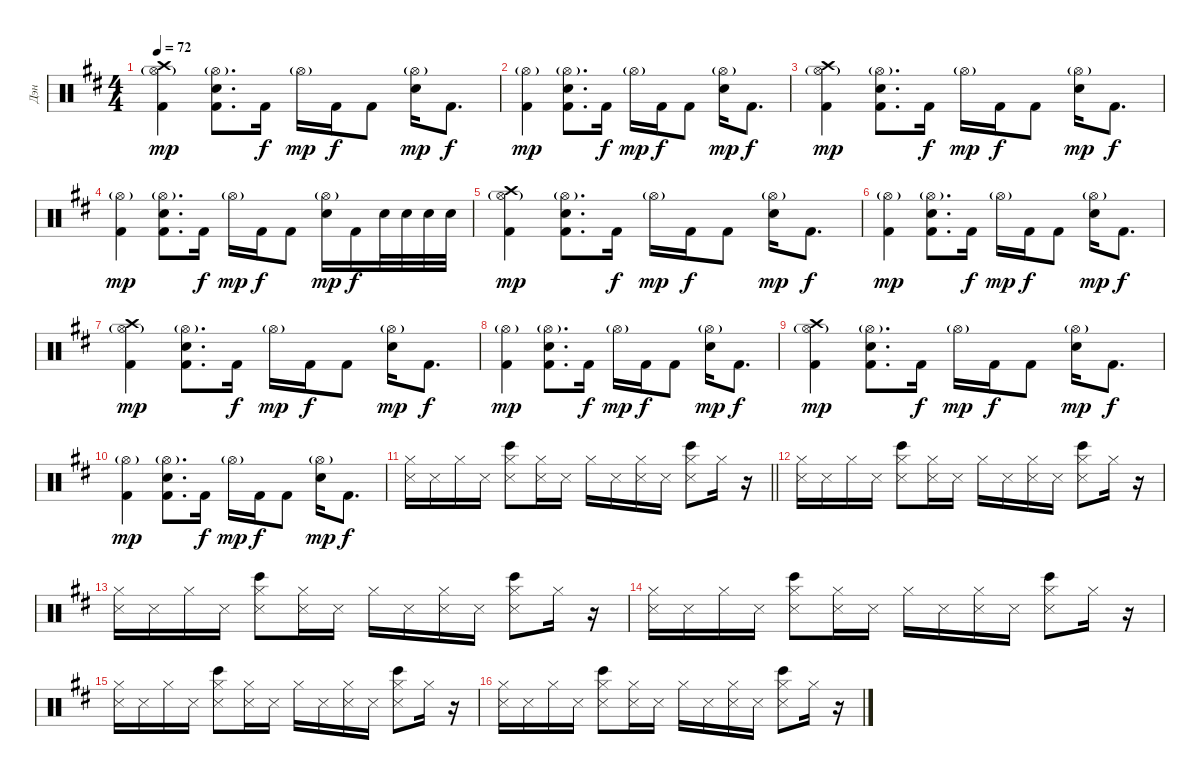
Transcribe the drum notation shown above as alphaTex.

\track ("Дэн" "Дэн") {instrument percussion}
\staff {score}
\articulation defaults
\ts (4 4)
\tempo 72
\clef neutral
\ks bminor
("Crash high (hit)" "Hi-Hat (open)"{g} "Kick (hit) 2").4{dy mp} ("Hi-Hat (open)"{g} "Electric Snare (hit)" "Kick (hit) 2").8{d} "Kick (hit) 2".16{dy f} "Hi-Hat (open)"{g}.16{dy mp} "Kick (hit) 2".16{dy f} "Kick (hit) 2".8 ("Hi-Hat (open)"{g} "Electric Snare (hit)").16{dy mp} "Kick (hit) 2".8{d dy f} |
("Hi-Hat (open)"{g} "Kick (hit) 2").4{dy mp} ("Hi-Hat (open)"{g} "Electric Snare (hit)" "Kick (hit) 2").8{d} "Kick (hit) 2".16{dy f} "Hi-Hat (open)"{g}.16{dy mp} "Kick (hit) 2".16{dy f} "Kick (hit) 2".8 ("Hi-Hat (open)"{g} "Electric Snare (hit)").16{dy mp} "Kick (hit) 2".8{d dy f} |
("Crash high (hit)" "Hi-Hat (open)"{g} "Kick (hit) 2").4{dy mp} ("Hi-Hat (open)"{g} "Electric Snare (hit)" "Kick (hit) 2").8{d} "Kick (hit) 2".16{dy f} "Hi-Hat (open)"{g}.16{dy mp} "Kick (hit) 2".16{dy f} "Kick (hit) 2".8 ("Hi-Hat (open)"{g} "Electric Snare (hit)").16{dy mp} "Kick (hit) 2".8{d dy f} |
("Hi-Hat (open)"{g} "Kick (hit) 2").4{dy mp} ("Hi-Hat (open)"{g} "Electric Snare (hit)" "Kick (hit) 2").8{d} "Kick (hit) 2".16{dy f} "Hi-Hat (open)"{g}.16{dy mp} "Kick (hit) 2".16{dy f} "Kick (hit) 2".8 ("Hi-Hat (open)"{g} "Electric Snare (hit)").16{dy mp} "Kick (hit) 2".16{dy f} "Electric Snare (hit)".32 "Electric Snare (hit)".32 "Electric Snare (hit)".32 "Electric Snare (hit)".32 |
("Crash high (hit)" "Hi-Hat (open)"{g} "Kick (hit) 2").4{dy mp} ("Hi-Hat (open)"{g} "Electric Snare (hit)" "Kick (hit) 2").8{d} "Kick (hit) 2".16{dy f} "Hi-Hat (open)"{g}.16{dy mp} "Kick (hit) 2".16{dy f} "Kick (hit) 2".8 ("Hi-Hat (open)"{g} "Electric Snare (hit)").16{dy mp} "Kick (hit) 2".8{d dy f} |
("Hi-Hat (open)"{g} "Kick (hit) 2").4{dy mp} ("Hi-Hat (open)"{g} "Electric Snare (hit)" "Kick (hit) 2").8{d} "Kick (hit) 2".16{dy f} "Hi-Hat (open)"{g}.16{dy mp} "Kick (hit) 2".16{dy f} "Kick (hit) 2".8 ("Hi-Hat (open)"{g} "Electric Snare (hit)").16{dy mp} "Kick (hit) 2".8{d dy f} |
("Crash high (hit)" "Hi-Hat (open)"{g} "Kick (hit) 2").4{dy mp} ("Hi-Hat (open)"{g} "Electric Snare (hit)" "Kick (hit) 2").8{d} "Kick (hit) 2".16{dy f} "Hi-Hat (open)"{g}.16{dy mp} "Kick (hit) 2".16{dy f} "Kick (hit) 2".8 ("Hi-Hat (open)"{g} "Electric Snare (hit)").16{dy mp} "Kick (hit) 2".8{d dy f} |
("Hi-Hat (open)"{g} "Kick (hit) 2").4{dy mp} ("Hi-Hat (open)"{g} "Electric Snare (hit)" "Kick (hit) 2").8{d} "Kick (hit) 2".16{dy f} "Hi-Hat (open)"{g}.16{dy mp} "Kick (hit) 2".16{dy f} "Kick (hit) 2".8 ("Hi-Hat (open)"{g} "Electric Snare (hit)").16{dy mp} "Kick (hit) 2".8{d dy f} |
("Crash high (hit)" "Hi-Hat (open)"{g} "Kick (hit) 2").4{dy mp} ("Hi-Hat (open)"{g} "Electric Snare (hit)" "Kick (hit) 2").8{d} "Kick (hit) 2".16{dy f} "Hi-Hat (open)"{g}.16{dy mp} "Kick (hit) 2".16{dy f} "Kick (hit) 2".8 ("Hi-Hat (open)"{g} "Electric Snare (hit)").16{dy mp} "Kick (hit) 2".8{d dy f} |
("Hi-Hat (open)"{g} "Kick (hit) 2").4{dy mp} ("Hi-Hat (open)"{g} "Electric Snare (hit)" "Kick (hit) 2").8{d} "Kick (hit) 2".16{dy f} "Hi-Hat (open)"{g}.16{dy mp} "Kick (hit) 2".16{dy f} "Kick (hit) 2".8 ("Hi-Hat (open)"{g} "Electric Snare (hit)").16{dy mp} "Kick (hit) 2".8{d dy f} |
\barLineRight lightlight
("Hi-Hat (closed)" "Snare (side stick) 3").16 "Snare (side stick) 3".16 "Hi-Hat (closed)".16 "Snare (side stick) 3".16 ("Hi-Hat (closed)" "Bongo High (hit)" "Snare (side stick) 3").8 ("Hi-Hat (closed)" "Snare (side stick) 3").16 "Snare (side stick) 3".16 "Hi-Hat (closed)".16 "Snare (side stick) 3".16 ("Hi-Hat (closed)" "Snare (side stick) 3").16 "Snare (side stick) 3".16 ("Hi-Hat (closed)" "Bongo High (hit)" "Snare (side stick) 3").8 "Hi-Hat (closed)".16 r.16 |
("Hi-Hat (closed)" "Snare (side stick) 3").16 "Snare (side stick) 3".16 "Hi-Hat (closed)".16 "Snare (side stick) 3".16 ("Hi-Hat (closed)" "Bongo High (hit)" "Snare (side stick) 3").8 ("Hi-Hat (closed)" "Snare (side stick) 3").16 "Snare (side stick) 3".16 "Hi-Hat (closed)".16 "Snare (side stick) 3".16 ("Hi-Hat (closed)" "Snare (side stick) 3").16 "Snare (side stick) 3".16 ("Hi-Hat (closed)" "Bongo High (hit)" "Snare (side stick) 3").8 "Hi-Hat (closed)".16 r.16 |
("Hi-Hat (closed)" "Snare (side stick) 3").16 "Snare (side stick) 3".16 "Hi-Hat (closed)".16 "Snare (side stick) 3".16 ("Hi-Hat (closed)" "Bongo High (hit)" "Snare (side stick) 3").8 ("Hi-Hat (closed)" "Snare (side stick) 3").16 "Snare (side stick) 3".16 "Hi-Hat (closed)".16 "Snare (side stick) 3".16 ("Hi-Hat (closed)" "Snare (side stick) 3").16 "Snare (side stick) 3".16 ("Hi-Hat (closed)" "Bongo High (hit)" "Snare (side stick) 3").8 "Hi-Hat (closed)".16 r.16 |
("Hi-Hat (closed)" "Snare (side stick) 3").16 "Snare (side stick) 3".16 "Hi-Hat (closed)".16 "Snare (side stick) 3".16 ("Hi-Hat (closed)" "Bongo High (hit)" "Snare (side stick) 3").8 ("Hi-Hat (closed)" "Snare (side stick) 3").16 "Snare (side stick) 3".16 "Hi-Hat (closed)".16 "Snare (side stick) 3".16 ("Hi-Hat (closed)" "Snare (side stick) 3").16 "Snare (side stick) 3".16 ("Hi-Hat (closed)" "Bongo High (hit)" "Snare (side stick) 3").8 "Hi-Hat (closed)".16 r.16 |
("Hi-Hat (closed)" "Snare (side stick) 3").16 "Snare (side stick) 3".16 "Hi-Hat (closed)".16 "Snare (side stick) 3".16 ("Hi-Hat (closed)" "Bongo High (hit)" "Snare (side stick) 3").8 ("Hi-Hat (closed)" "Snare (side stick) 3").16 "Snare (side stick) 3".16 "Hi-Hat (closed)".16 "Snare (side stick) 3".16 ("Hi-Hat (closed)" "Snare (side stick) 3").16 "Snare (side stick) 3".16 ("Hi-Hat (closed)" "Bongo High (hit)" "Snare (side stick) 3").8 "Hi-Hat (closed)".16 r.16 |
("Hi-Hat (closed)" "Snare (side stick) 3").16 "Snare (side stick) 3".16 "Hi-Hat (closed)".16 "Snare (side stick) 3".16 ("Hi-Hat (closed)" "Bongo High (hit)" "Snare (side stick) 3").8 ("Hi-Hat (closed)" "Snare (side stick) 3").16 "Snare (side stick) 3".16 "Hi-Hat (closed)".16 "Snare (side stick) 3".16 ("Hi-Hat (closed)" "Snare (side stick) 3").16 "Snare (side stick) 3".16 ("Hi-Hat (closed)" "Bongo High (hit)" "Snare (side stick) 3").8 "Hi-Hat (closed)".16 r.16
